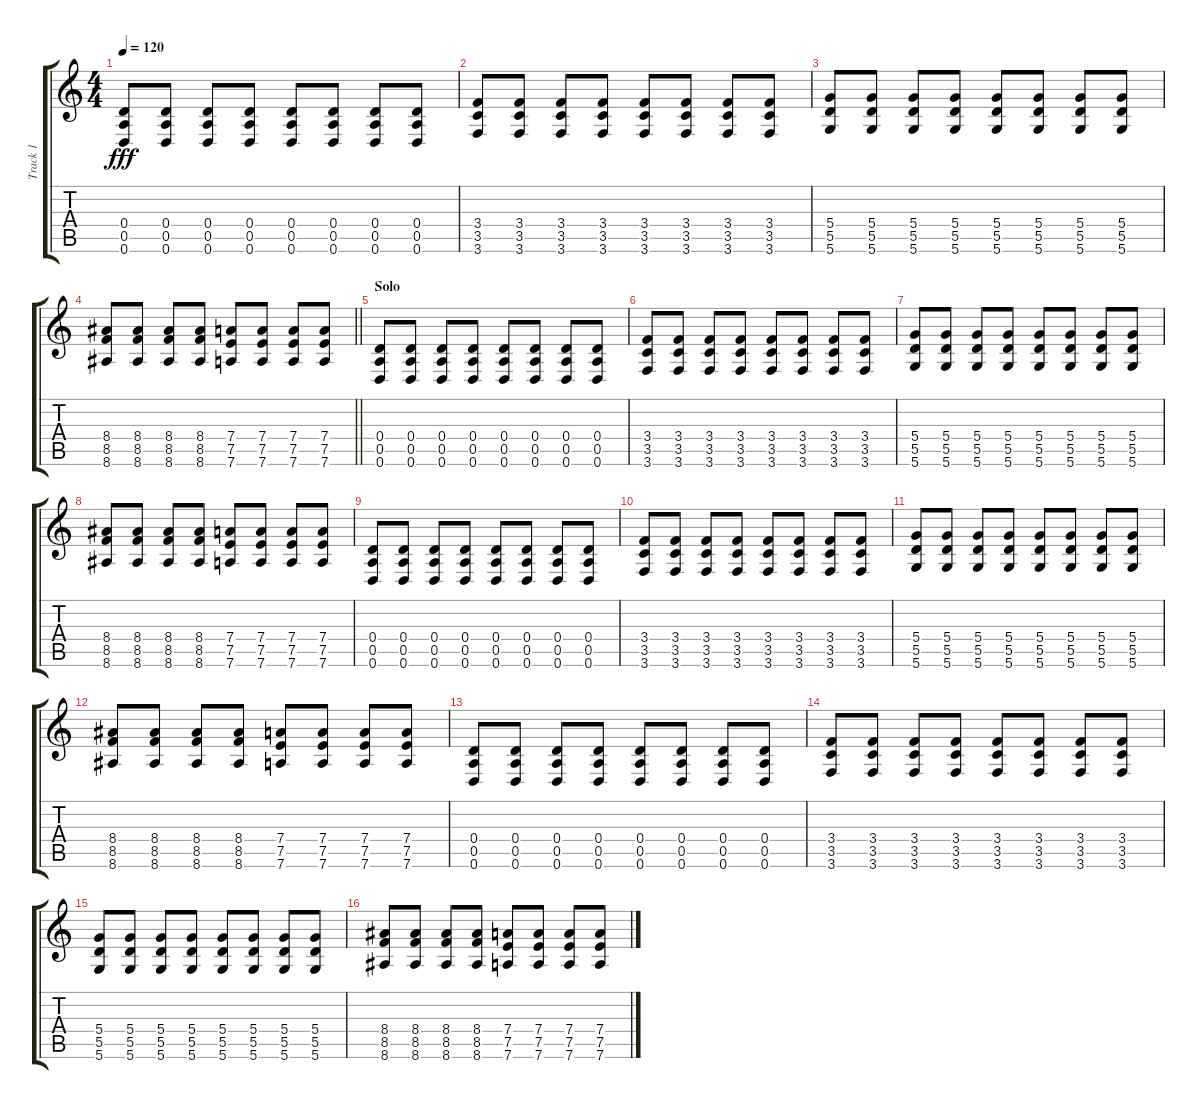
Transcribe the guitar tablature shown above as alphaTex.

\track ("Track 1" "Track 1") {instrument overdrivenguitar}
\staff {score tabs}
\tuning (E4 B3 G3 D3 A2 D2) {hide}
\ts (4 4)
\tempo 120
\clef g2
\ks c
(0.4 0.5 0.6).8{dy fff} (0.4 0.5 0.6).8 (0.4 0.5 0.6).8 (0.4 0.5 0.6).8 (0.4 0.5 0.6).8 (0.4 0.5 0.6).8 (0.4 0.5 0.6).8 (0.4 0.5 0.6).8 |
(3.4 3.5 3.6).8 (3.4 3.5 3.6).8 (3.4 3.5 3.6).8 (3.4 3.5 3.6).8 (3.4 3.5 3.6).8 (3.4 3.5 3.6).8 (3.4 3.5 3.6).8 (3.4 3.5 3.6).8 |
(5.4 5.5 5.6).8 (5.4 5.5 5.6).8 (5.4 5.5 5.6).8 (5.4 5.5 5.6).8 (5.4 5.5 5.6).8 (5.4 5.5 5.6).8 (5.4 5.5 5.6).8 (5.4 5.5 5.6).8 |
\barLineRight lightlight
(8.4 8.5 8.6).8 (8.4 8.5 8.6).8 (8.4 8.5 8.6).8 (8.4 8.5 8.6).8 (7.4 7.5 7.6).8 (7.4 7.5 7.6).8 (7.4 7.5 7.6).8 (7.4 7.5 7.6).8 |
\section ("" "Solo")
(0.4 0.5 0.6).8 (0.4 0.5 0.6).8 (0.4 0.5 0.6).8 (0.4 0.5 0.6).8 (0.4 0.5 0.6).8 (0.4 0.5 0.6).8 (0.4 0.5 0.6).8 (0.4 0.5 0.6).8 |
(3.4 3.5 3.6).8 (3.4 3.5 3.6).8 (3.4 3.5 3.6).8 (3.4 3.5 3.6).8 (3.4 3.5 3.6).8 (3.4 3.5 3.6).8 (3.4 3.5 3.6).8 (3.4 3.5 3.6).8 |
(5.4 5.5 5.6).8 (5.4 5.5 5.6).8 (5.4 5.5 5.6).8 (5.4 5.5 5.6).8 (5.4 5.5 5.6).8 (5.4 5.5 5.6).8 (5.4 5.5 5.6).8 (5.4 5.5 5.6).8 |
(8.4 8.5 8.6).8 (8.4 8.5 8.6).8 (8.4 8.5 8.6).8 (8.4 8.5 8.6).8 (7.4 7.5 7.6).8 (7.4 7.5 7.6).8 (7.4 7.5 7.6).8 (7.4 7.5 7.6).8 |
(0.4 0.5 0.6).8 (0.4 0.5 0.6).8 (0.4 0.5 0.6).8 (0.4 0.5 0.6).8 (0.4 0.5 0.6).8 (0.4 0.5 0.6).8 (0.4 0.5 0.6).8 (0.4 0.5 0.6).8 |
(3.4 3.5 3.6).8 (3.4 3.5 3.6).8 (3.4 3.5 3.6).8 (3.4 3.5 3.6).8 (3.4 3.5 3.6).8 (3.4 3.5 3.6).8 (3.4 3.5 3.6).8 (3.4 3.5 3.6).8 |
(5.4 5.5 5.6).8 (5.4 5.5 5.6).8 (5.4 5.5 5.6).8 (5.4 5.5 5.6).8 (5.4 5.5 5.6).8 (5.4 5.5 5.6).8 (5.4 5.5 5.6).8 (5.4 5.5 5.6).8 |
(8.4 8.5 8.6).8 (8.4 8.5 8.6).8 (8.4 8.5 8.6).8 (8.4 8.5 8.6).8 (7.4 7.5 7.6).8 (7.4 7.5 7.6).8 (7.4 7.5 7.6).8 (7.4 7.5 7.6).8 |
(0.4 0.5 0.6).8 (0.4 0.5 0.6).8 (0.4 0.5 0.6).8 (0.4 0.5 0.6).8 (0.4 0.5 0.6).8 (0.4 0.5 0.6).8 (0.4 0.5 0.6).8 (0.4 0.5 0.6).8 |
(3.4 3.5 3.6).8 (3.4 3.5 3.6).8 (3.4 3.5 3.6).8 (3.4 3.5 3.6).8 (3.4 3.5 3.6).8 (3.4 3.5 3.6).8 (3.4 3.5 3.6).8 (3.4 3.5 3.6).8 |
(5.4 5.5 5.6).8 (5.4 5.5 5.6).8 (5.4 5.5 5.6).8 (5.4 5.5 5.6).8 (5.4 5.5 5.6).8 (5.4 5.5 5.6).8 (5.4 5.5 5.6).8 (5.4 5.5 5.6).8 |
(8.4 8.5 8.6).8 (8.4 8.5 8.6).8 (8.4 8.5 8.6).8 (8.4 8.5 8.6).8 (7.4 7.5 7.6).8 (7.4 7.5 7.6).8 (7.4 7.5 7.6).8 (7.4 7.5 7.6).8
